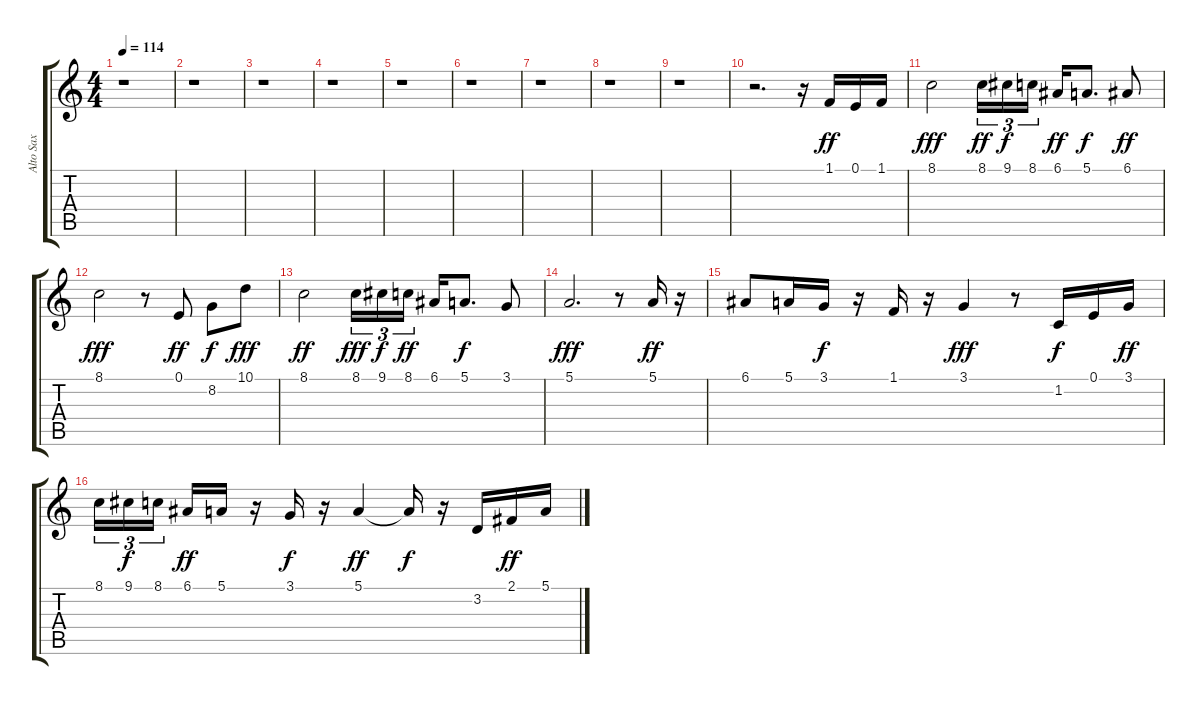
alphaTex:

\track ("Alto Sax" "Alto Sax") {instrument altosax}
\staff {score tabs}
\tuning (E4 B3 G3 D3 A2 E2) {hide}
\ts (4 4)
\tempo 114
\clef g2
\ks c
r.1{dy f} |
r.1 |
r.1 |
r.1 |
r.1 |
r.1 |
r.1 |
r.1 |
r.1 |
r.2{d} r.16 1.1.16{dy ff} 0.1.16 1.1.16 |
8.1.2{dy fff} 8.1.16{tu (3 2) dy ff} 9.1.16{tu (3 2) dy f} 8.1.16{tu (3 2)} 6.1.16{dy ff} 5.1.8{d dy f} 6.1.8{dy ff} |
8.1.2{dy fff} r.8 0.1.8{dy ff} 8.2.8{dy f} 10.1.8{dy fff} |
8.1.2{dy ff} 8.1.16{tu (3 2) dy fff} 9.1.16{tu (3 2) dy f} 8.1.16{tu (3 2) dy ff} 6.1.16 5.1.8{d dy f} 3.1.8 |
5.1.2{d dy fff} r.8 5.1.16{dy ff} r.16 |
6.1.8 5.1.16 3.1.16{dy f} r.16 1.1.16 r.16 3.1.4{dy fff} r.8 1.2.16{dy f} 0.1.16 3.1.16{dy ff} |
8.1.16{tu (3 2)} 9.1.16{tu (3 2) dy f} 8.1.16{tu (3 2)} 6.1.16{dy ff} 5.1.16 r.16 3.1.16{dy f} r.16 5.1.4{dy ff} 5.1{t}.16{dy f} r.16 3.2.16 2.1.16{dy ff} 5.1.16
